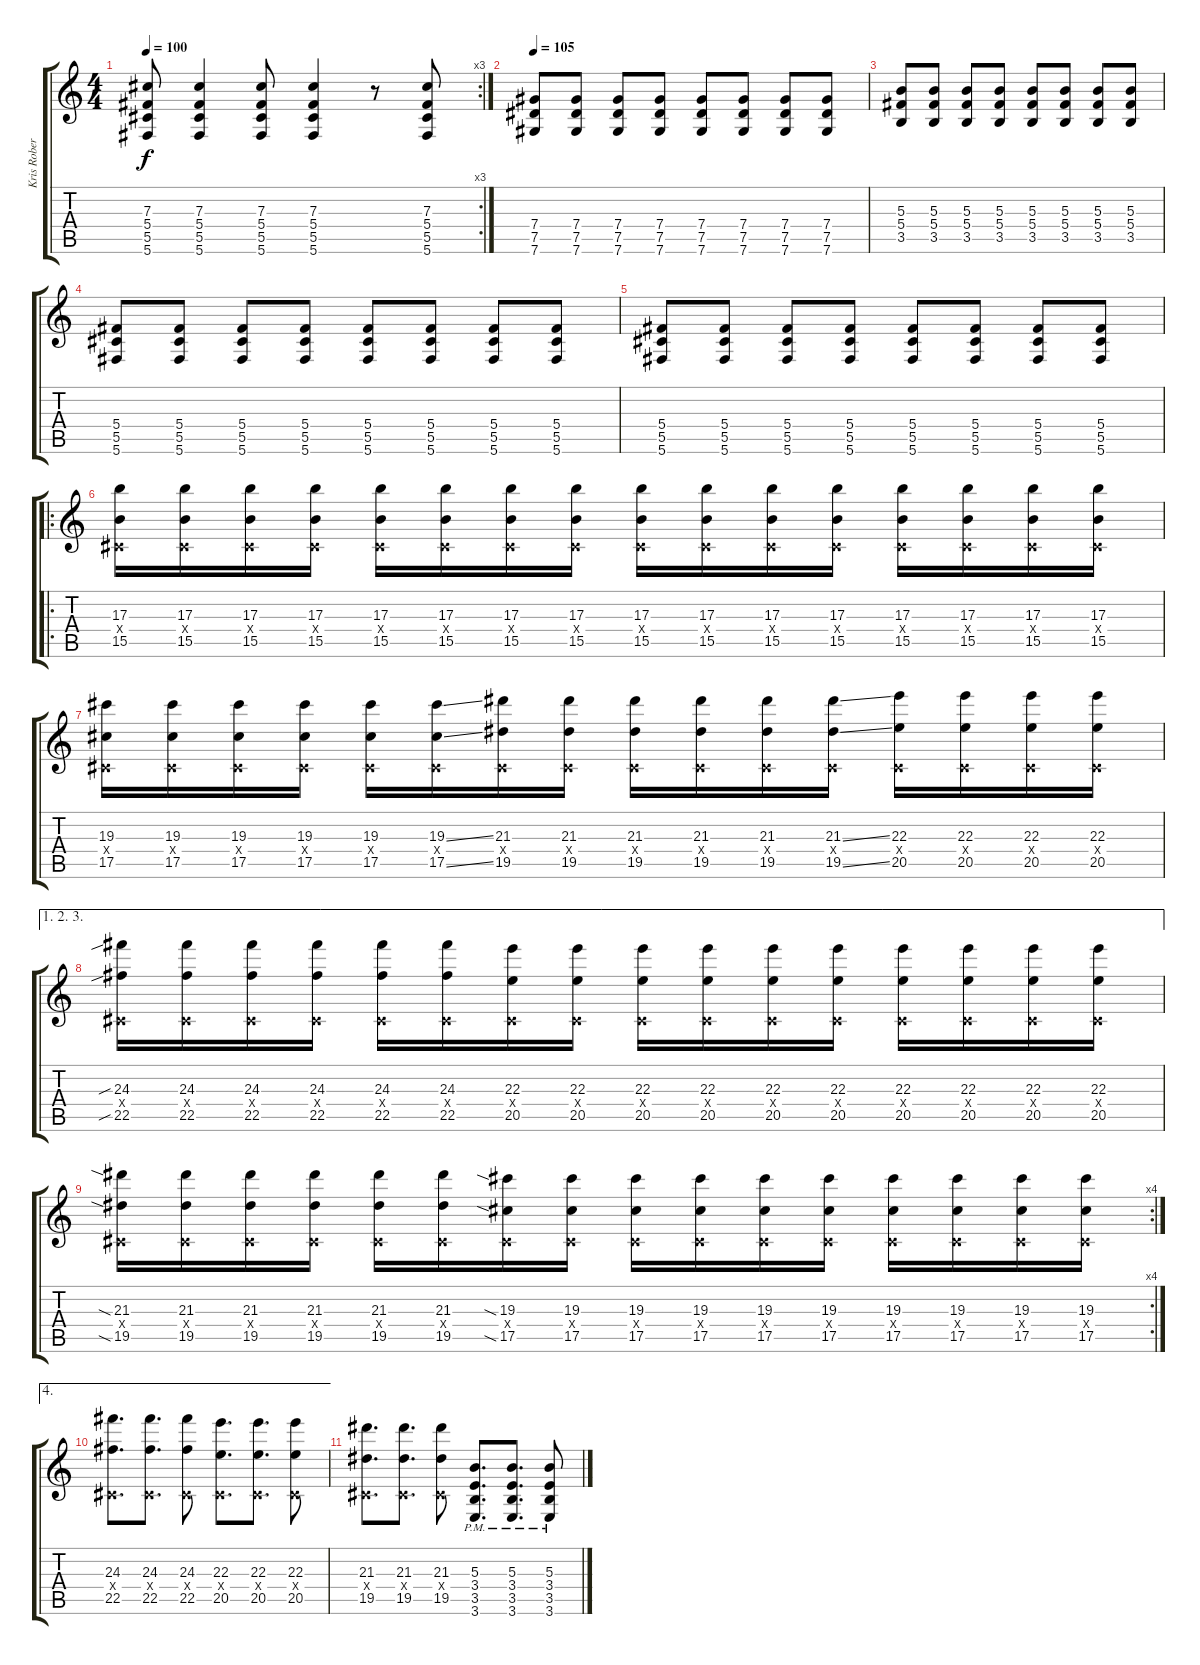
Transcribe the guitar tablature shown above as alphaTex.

\track ("Kris Roberts" "Kris Rober") {instrument overdrivenguitar}
\staff {score tabs}
\tuning (Eb4 Bb3 Gb3 Db3 Ab2 Db2) {hide}
\rc 3
\ts (4 4)
\tempo 100
\clef g2
\ks c
(7.3 5.4 5.5 5.6).8{dy f} (7.3 5.4 5.5 5.6).4 (7.3 5.4 5.5 5.6).8 (7.3 5.4 5.5 5.6).4 r.8 (7.3 5.4 5.5 5.6).8 |
\tempo 105
(7.4 7.5 7.6).8 (7.4 7.5 7.6).8 (7.4 7.5 7.6).8 (7.4 7.5 7.6).8 (7.4 7.5 7.6).8 (7.4 7.5 7.6).8 (7.4 7.5 7.6).8 (7.4 7.5 7.6).8 |
(5.3 5.4 3.5).8 (5.3 5.4 3.5).8 (5.3 5.4 3.5).8 (5.3 5.4 3.5).8 (5.3 5.4 3.5).8 (5.3 5.4 3.5).8 (5.3 5.4 3.5).8 (5.3 5.4 3.5).8 |
(5.4 5.5 5.6).8 (5.4 5.5 5.6).8 (5.4 5.5 5.6).8 (5.4 5.5 5.6).8 (5.4 5.5 5.6).8 (5.4 5.5 5.6).8 (5.4 5.5 5.6).8 (5.4 5.5 5.6).8 |
(5.4 5.5 5.6).8 (5.4 5.5 5.6).8 (5.4 5.5 5.6).8 (5.4 5.5 5.6).8 (5.4 5.5 5.6).8 (5.4 5.5 5.6).8 (5.4 5.5 5.6).8 (5.4 5.5 5.6).8 |
\ro
(17.3 0.4{x} 15.5).16 (17.3 0.4{x} 15.5).16 (17.3 0.4{x} 15.5).16 (17.3 0.4{x} 15.5).16 (17.3 0.4{x} 15.5).16 (17.3 0.4{x} 15.5).16 (17.3 0.4{x} 15.5).16 (17.3 0.4{x} 15.5).16 (17.3 0.4{x} 15.5).16 (17.3 0.4{x} 15.5).16 (17.3 0.4{x} 15.5).16 (17.3 0.4{x} 15.5).16 (17.3 0.4{x} 15.5).16 (17.3 0.4{x} 15.5).16 (17.3 0.4{x} 15.5).16 (17.3 0.4{x} 15.5).16 |
(19.3 0.4{x} 17.5).16 (19.3 0.4{x} 17.5).16 (19.3 0.4{x} 17.5).16 (19.3 0.4{x} 17.5).16 (19.3 0.4{x} 17.5).16 (19.3{ss} 0.4{x} 17.5{ss}).16 (21.3 0.4{x} 19.5).16 (21.3 0.4{x} 19.5).16 (21.3 0.4{x} 19.5).16 (21.3 0.4{x} 19.5).16 (21.3 0.4{x} 19.5).16 (21.3{ss} 0.4{x} 19.5{ss}).16 (22.3 0.4{x} 20.5).16 (22.3 0.4{x} 20.5).16 (22.3 0.4{x} 20.5).16 (22.3 0.4{x} 20.5).16 |
\ae (1 2 3)
(24.3{sib} 0.4{x} 22.5{sib}).16 (24.3 0.4{x} 22.5).16 (24.3 0.4{x} 22.5).16 (24.3 0.4{x} 22.5).16 (24.3 0.4{x} 22.5).16 (24.3 0.4{x} 22.5).16 (22.3 0.4{x} 20.5).16 (22.3 0.4{x} 20.5).16 (22.3 0.4{x} 20.5).16 (22.3 0.4{x} 20.5).16 (22.3 0.4{x} 20.5).16 (22.3 0.4{x} 20.5).16 (22.3 0.4{x} 20.5).16 (22.3 0.4{x} 20.5).16 (22.3 0.4{x} 20.5).16 (22.3 0.4{x} 20.5).16 |
\rc 4
(21.3{sia} 0.4{x} 19.5{sia}).16 (21.3 0.4{x} 19.5).16 (21.3 0.4{x} 19.5).16 (21.3 0.4{x} 19.5).16 (21.3 0.4{x} 19.5).16 (21.3 0.4{x} 19.5).16 (19.3{sia} 0.4{x} 17.5{sia}).16 (19.3 0.4{x} 17.5).16 (19.3 0.4{x} 17.5).16 (19.3 0.4{x} 17.5).16 (19.3 0.4{x} 17.5).16 (19.3 0.4{x} 17.5).16 (19.3 0.4{x} 17.5).16 (19.3 0.4{x} 17.5).16 (19.3 0.4{x} 17.5).16 (19.3 0.4{x} 17.5).16 |
\ae 4
(24.3 0.4{x} 22.5).8{d} (24.3 0.4{x} 22.5).8{d} (24.3 0.4{x} 22.5).8 (22.3 0.4{x} 20.5).8{d} (22.3 0.4{x} 20.5).8{d} (22.3 0.4{x} 20.5).8 |
(21.3 0.4{x} 19.5).8{d} (21.3 0.4{x} 19.5).8{d} (21.3 0.4{x} 19.5).8 (5.3{pm} 3.4{pm} 3.5{pm} 3.6{pm}).8{d} (5.3{pm} 3.4{pm} 3.5{pm} 3.6{pm}).8{d} (5.3{pm} 3.4{pm} 3.5{pm} 3.6{pm}).8
